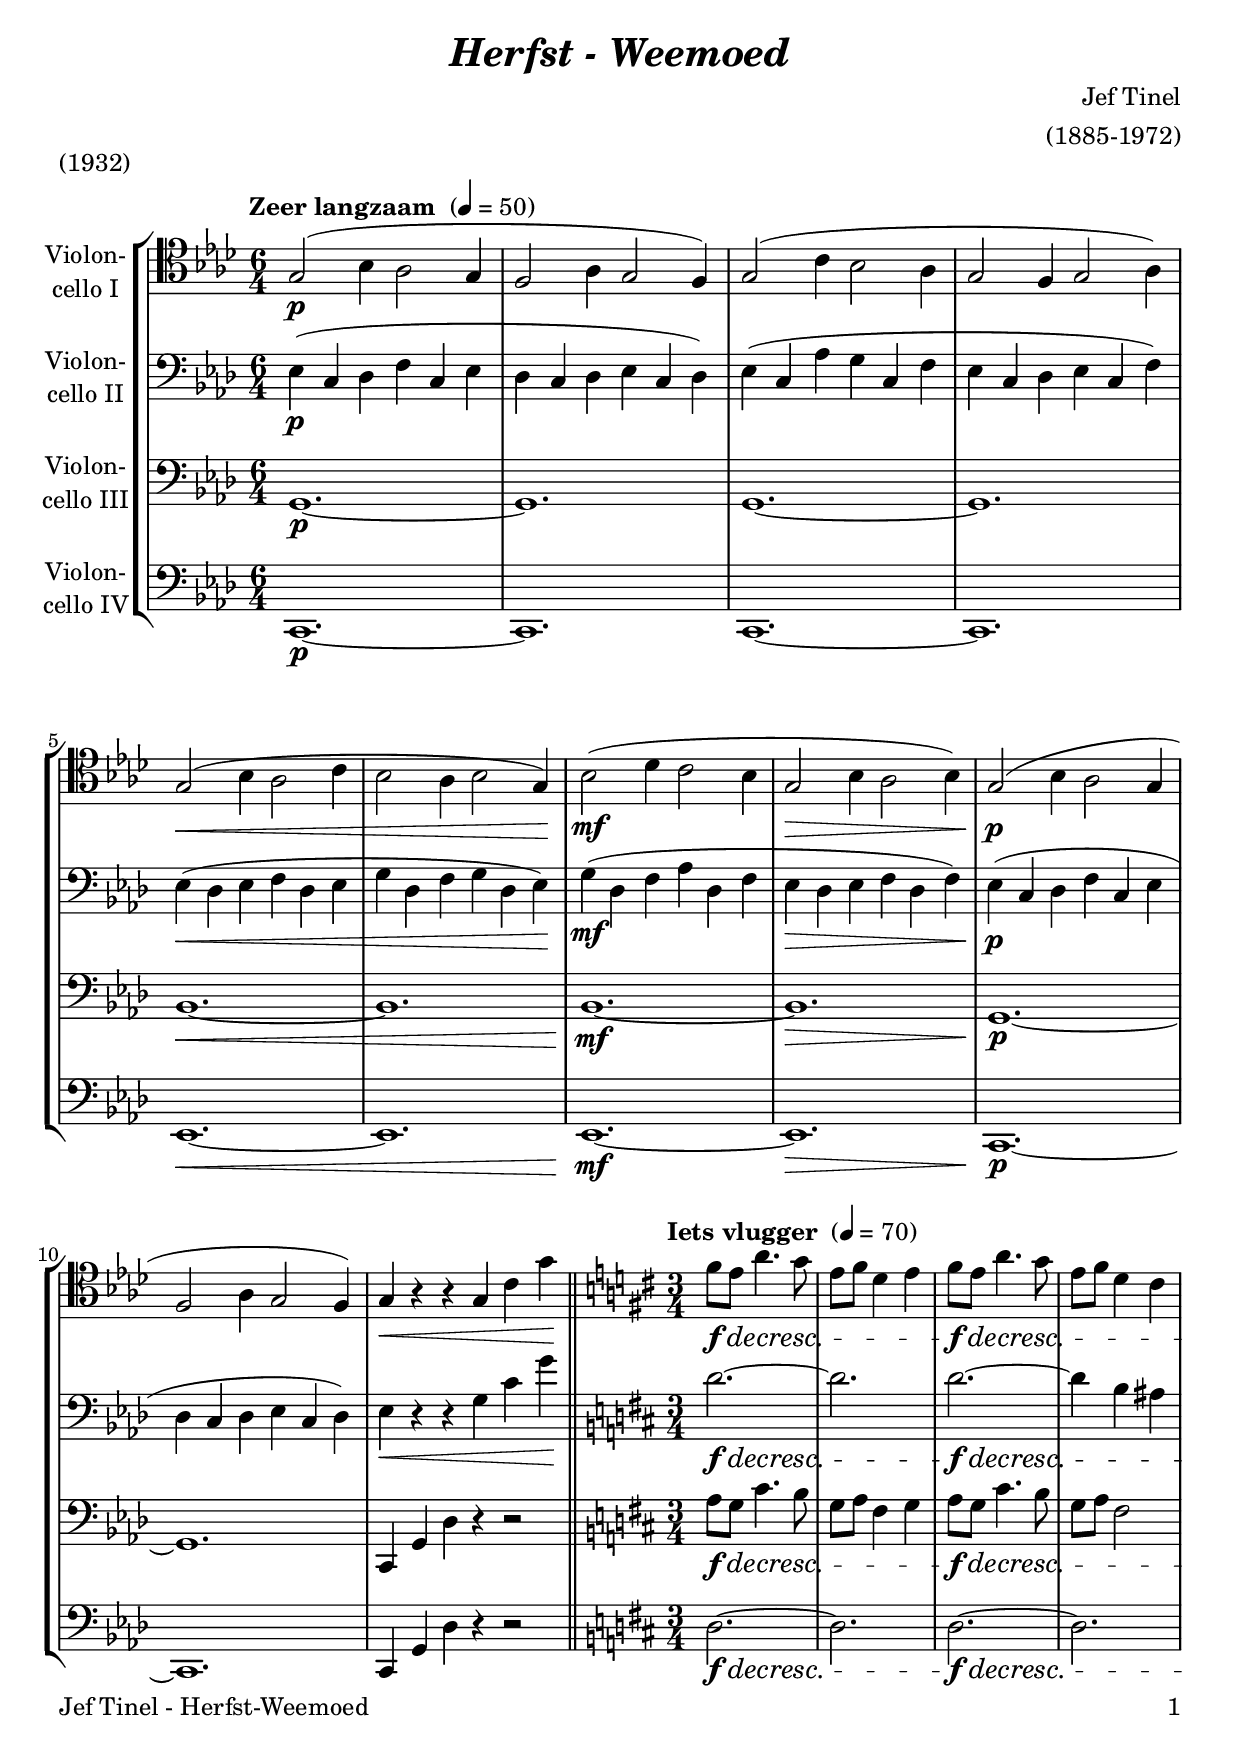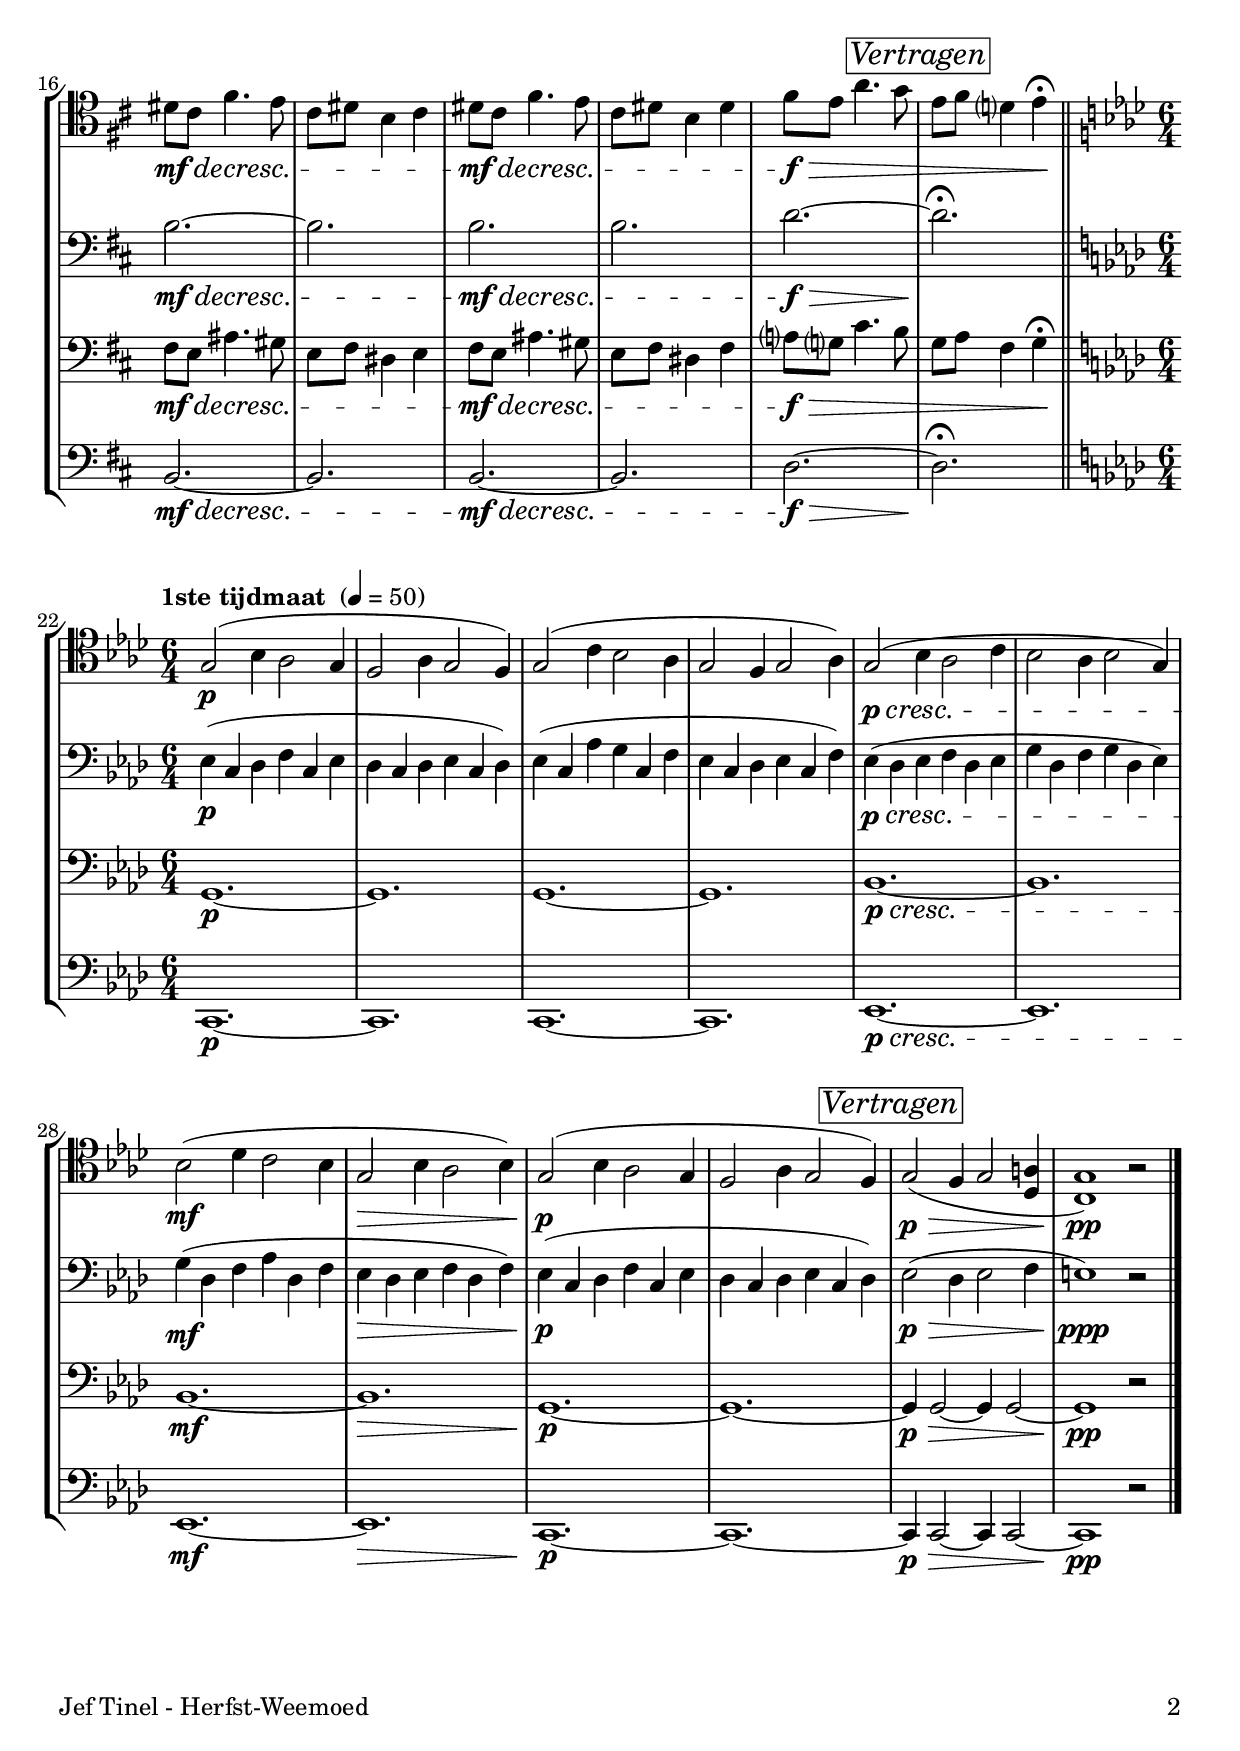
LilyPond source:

\version "2.18.2"
\include "deutsch.ly"
  
#(set-global-staff-size 21.5)

\header {
  title     = \markup \bold \italic "Herfst - Weemoed"
  composer  = "Jef Tinel"
  arranger  = "(1885-1972)"
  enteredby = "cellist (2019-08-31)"
  piece     = "(1932)"
}

voiceconsts = {
  \key as \minor
  \time 6/4
  \clef "bass"
  \numericTimeSignature
  \compressFullBarRests
  % Set default beaming for all staves
%  \set Timing.beamExceptions = #'()
%  \set Timing.baseMoment     = #(ly:make-moment 1 4)
%  \set Timing.beatStructure  = #'(1 1 1)
  \tempo "Zeer langzaam " 4=50
}

micl = "clarinet"
mifl = "flute"
miob = "oboe"
mifh = "french horn"
misx = "tenor sax"
mist = "string ensemble 1"
miba = "cello"
mivc = "bassoon"

hl = \mark \markup \box \italic \center-column \tiny {
  "Heel langzaam, als uit"
  "de verte Wegsterven"
}
et = { \bar "||" \tempo "1ste tijdmaat " 4=50 \time 6/4 \key as \minor }
il = \mark \markup \box \italic "Iets levendiger"
iv = { \bar "||" \tempo "Iets vlugger " 4=70 \time 3/4 \key d \minor }
tg = \mark \markup \box \italic "Trager"
tm = \mark \markup \box \italic "Tijdmaat"
vt = \mark \markup \box \italic "Vertragen"

va = \relative c' {
  \voiceconsts
  \clef "tenor"
  
  b2(\p des4 ces2 b4
  as2 ces4 b2 as4)
  b2( es4 des2 ces4
  b2 as4 b2 ces4)

  b2(\< des4 ces2 es4
  des2 ces4 des2 b4)\!
  des2(\mf fes4 es2 des4
  b2\> des4 ces2 des4)

  b2(\!\p des4 ces2 b4
  as2 ces4 b2 as4)
  b\< r r b es b'\! \iv

  a8\f\decresc g c4. b8
  g a f4 g
  a8\f\decresc g c4. b8
  g a f4 e
  fis8\mf\decresc e a4. g8

  e fis d4 e
  fis8\mf\decresc e a4. g8
  e fis d4 fis
  a8\f\> g c4. b8 \vt
  g a f?4 g\fermata\! \et

  b,2(\p des4 ces2 b4
  as2 ces4 b2 as4)
  b2( es4 des2 ces4
  b2 as4 b2 ces4)

  b2(\p\cresc des4 ces2 es4
  des2 ces4 des2 b4)
  des2(\mf fes4 es2 des4
  b2\> des4 ces2 des4)

  b2(\!\p des4 ces2 b4
  as2 ces4 b2 as4) \vt
  b2(\p\> as4 b2 <fes c'>4
  <es b'>1)\pp r2 \bar "|."
}

vb = \relative c' {
  \voiceconsts

  ges4(\p es fes as es ges
  fes es fes ges es fes)
  ges( es ces' b es, as
  ges es fes ges es as)

  ges(\< fes ges as fes ges
  b fes as b fes ges)\!
  b(\mf fes as ces fes, as
  ges\> fes ges as fes as)

  ges(\!\p es fes as es ges
  fes es fes ges es fes)
  ges\< r r b es b'\! \iv

  f2.~\f\decresc
  f
  f~\f\decresc
  f4 d cis
  d2.~\mf\decresc

  d
  d\mf\decresc
  d
  f~\f\> \vt
  f\!\fermata \et

  ges,4(\p es fes as es ges
  fes es fes ges es fes)
  ges( es ces' b es, as
  ges es fes ges es as)

  ges(\p\cresc fes ges as fes ges
  b fes as b fes ges)
  b(\mf fes as ces fes, as
  ges\> fes ges as fes as)

  ges(\!\p es fes as es ges
  fes es fes ges es fes) \vt
  ges2(\p\> fes4 ges2 as4
  g1)\!\ppp r2 \bar "|."
}

vc = \relative c {
  \voiceconsts

  b1.~\p
  b
  b~
  b

  des~\<
  des
  des~\!\mf
  des\>

  b~\!\p
  b
  es,4 b' fes' r r2 \iv

  c'8\f\decresc b e4. d8
  b c a4 b
  c8\f\decresc b e4. d8
  b c a2
  a8\mf\decresc g cis4. h8

  g a fis4 g
  a8\mf\decresc g cis4. h8
  g a fis4 a
  c?8\f\> b? e4. d8 \vt
  b8 c a4 b\!\fermata \et

  b,1.~\p
  b
  b~
  b

  des~\p\cresc
  des
  des~\mf
  des\>

  b~\!\p
  b~ \vt
  b4\p\> b2~ b4 b2~
  b1\!\pp r2 \bar "|."
}

vd = \relative c, {
  \voiceconsts

  es1.~\p
  es
  es~
  es

  ges~\<
  ges
  ges~\!\mf
  ges\>

  es~\!\p
  es
  es4 b' fes' r r2 \iv

  f2.~\f\decresc
  f
  f~\f\decresc
  f
  d~\mf\decresc

  d
  d~\mf\decresc
  d
  f~\f\>
  f\!\fermata \et

  es,1.~\p
  es
  es~
  es

  ges~\p\cresc
  ges
  ges~\mf
  ges\>

  es~\!\p
  es~ \vt
  es4\p\> es2~ es4 es2~
  es1\!\pp r2 \bar "|."
}


music = \new StaffGroup <<
      \new Staff {
	\set Staff.midiInstrument = \miba
	\set Staff.instrumentName = \markup \center-column { "Violon-" "cello I" }
	\transpose as f { \va }
      }

      \new Staff {
	\set Staff.midiInstrument = \miba
	\set Staff.instrumentName = \markup \center-column { "Violon-" "cello II" }
	\transpose as f { \vb }
      }

      \new Staff {
	\set Staff.midiInstrument = \miba
	\set Staff.instrumentName = \markup \center-column { "Violon-" "cello III" }
	\transpose as f { \vc }
      }

      \new Staff {
	\set Staff.midiInstrument = \miba
	\set Staff.instrumentName = \markup \center-column { "Violon-" "cello IV" }
	\transpose as f { \vd }
      }
>>

\book {
   \paper {
    print-page-number = ##t
    print-first-page-number = ##t
    oddHeaderMarkup = \markup \null
    evenHeaderMarkup = \markup \null
    oddFooterMarkup = \markup {
      \fill-line {
        \on-the-fly #print-page-number-check-first
        "Jef Tinel - Herfst-Weemoed" \fromproperty #'page:page-number-string
      }
    }
    evenFooterMarkup = \oddFooterMarkup
  } \score {
    \music
    \layout {}
  }

  \score {
    \unfoldRepeats \music

    \midi {
      \context {
        \Score
      }
    }
  }
}
